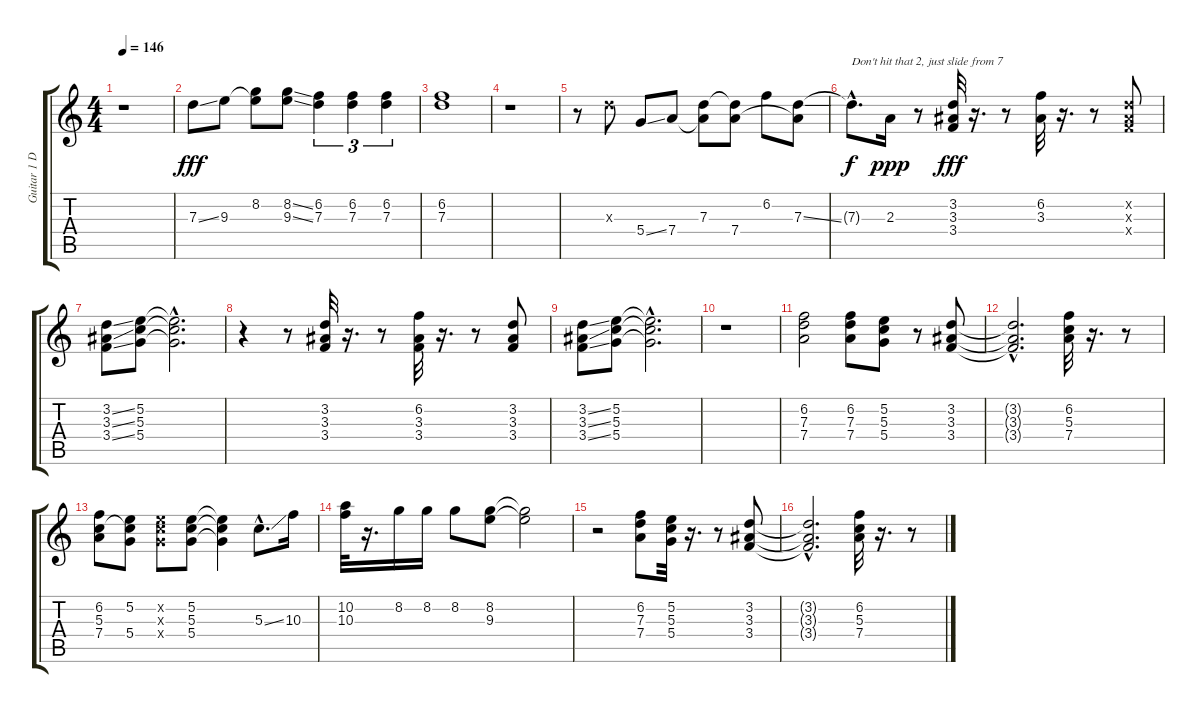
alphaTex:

\track ("Guitar 1 Doubled" "Guitar 1 D") {instrument electricguitarjazz}
\staff {score tabs}
\tuning (E4 B3 G3 D3 A2 E2) {hide}
\ts (4 4)
\tempo 146
\clef g2
\ks c
r.1{dy fff} |
7.3{ss}.8 9.3.8 (8.2 9.3{t}).8 (8.2{ss} 9.3{ss}).8 (6.2 7.3).4{tu (3 2)} (6.2 7.3).4{tu (3 2)} (6.2 7.3).4{tu (3 2)} |
(6.2 7.3).1 |
r.1 |
r.8 7.3{x}.8 5.4{ss}.8 7.4.8 (7.3 7.4{t}).8 (7.3{t} 7.4).8 6.2.8 (7.3{ss} 7.4{t}).8 |
7.3{hac t}.8{d txt "Don't hit that 2, just slide from 7" dy f} 2.3.16{dy ppp} r.8 (3.2 3.3 3.4).32{dy fff} r.16{d} r.8 (6.2 3.3).32 r.16{d} r.8 (3.2{x} 3.3{x} 3.4{x}).8 |
(3.2{ss} 3.3{ss} 3.4{ss}).8 (5.2 5.3 5.4).8 (5.2{hac t} 5.3{hac t} 5.4{hac t}).2{d} |
r.4 r.8 (3.2 3.3 3.4).32 r.16{d} r.8 (6.2 3.3 3.4).32 r.16{d} r.8 (3.2 3.3 3.4).8 |
(3.2{ss} 3.3{ss} 3.4{ss}).8 (5.2 5.3 5.4).8 (5.2{hac t} 5.3{hac t} 5.4{hac t}).2{d} |
r.1 |
(6.2 7.3 7.4).2 (6.2 7.3 7.4).8 (5.2 5.3 5.4).8 r.8 (3.2 3.3 3.4).8 |
(3.2{hac t} 3.3{hac t} 3.4{hac t}).2{d} (6.2 5.3 7.4).32 r.16{d} r.8 |
(6.2 5.3 7.4).8 (5.2 5.3{t} 5.4).8 (5.2{x} 5.3{x} 5.4{x}).8 (5.2 5.3 5.4).8 (5.2{t} 5.3{t} 5.4{t}).4 5.3{ss hac}.8{d} 10.3.16 |
(10.2 10.3).32 r.16{d} 8.2.16 8.2.16 8.2.8 (8.2 9.3).8 (8.2{t} 9.3{t}).2 |
r.2 (6.2 7.3 7.4).8 (5.2 5.3 5.4).32 r.16{d} r.8 (3.2 3.3 3.4).8 |
(3.2{hac t} 3.3{hac t} 3.4{hac t}).2{d} (6.2 5.3 7.4).32 r.16{d} r.8
